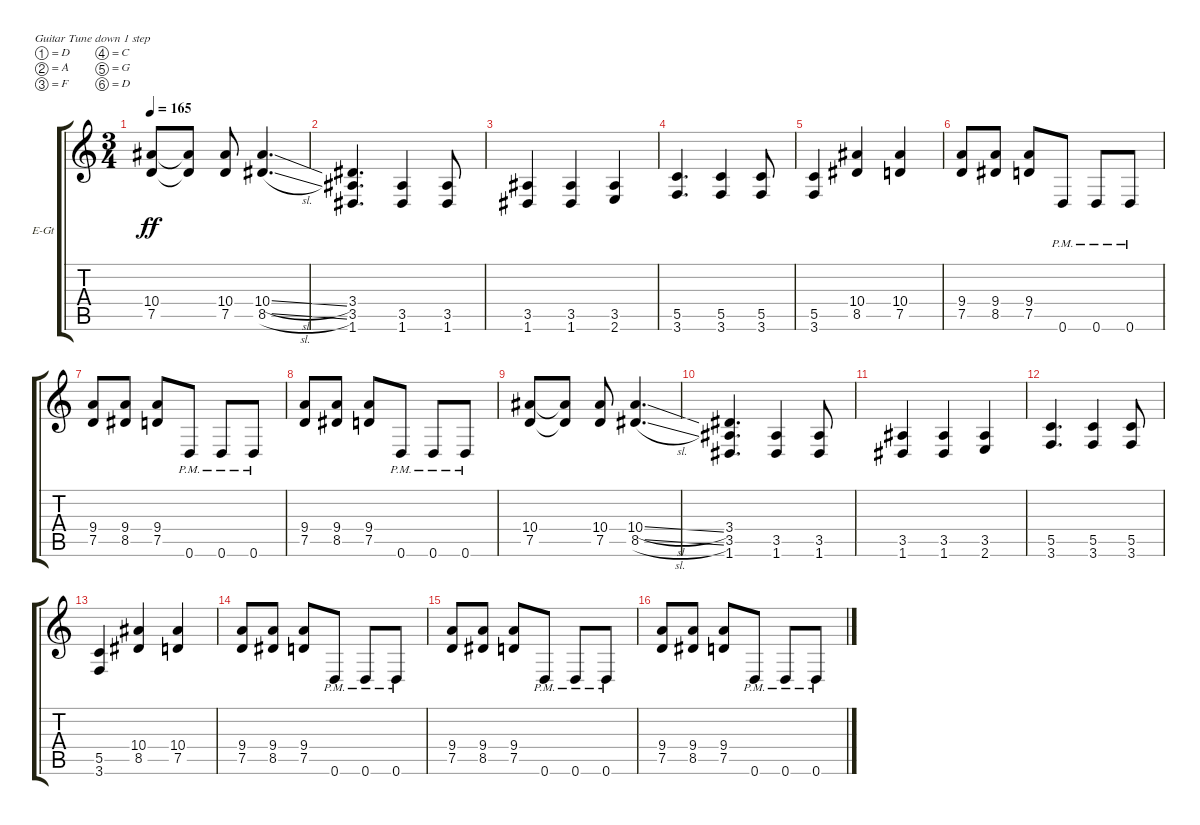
\bracketExtendMode groupsimilarinstruments
\firstSystemTrackNameOrientation horizontal
\otherSystemsTrackNameOrientation horizontal
\track ("Kaleb - Rhythm" "E-Gt") {instrument distortionguitar}
\staff {score tabs}
\tuning (D4 A3 F3 C3 G2 D2)
\ts (3 4)
\tempo 165
\clef g2
\ks c
(10.4 7.5).8{dy ff} (10.4{t} 7.5{t}).8 (10.4 7.5).8 (10.4{sl} 8.5{sl}).4{d} |
(1.6 3.5 3.4).4{d} (1.6 3.5).4 (1.6 3.5).8 |
(1.6 3.5).4 (1.6 3.5).4 (2.6 3.5).4 |
(3.6 5.5).4{d} (3.6 5.5).4 (3.6 5.5).8 |
(3.6 5.5).4 (8.5 10.4).4 (7.5 10.4).4 |
(7.5 9.4).8 (8.5 9.4).8 (7.5 9.4).8 0.6{pm}.8 0.6{pm}.8 0.6{pm}.8 |
(7.5 9.4).8 (8.5 9.4).8 (7.5 9.4).8 0.6{pm}.8 0.6{pm}.8 0.6{pm}.8 |
(7.5 9.4).8 (8.5 9.4).8 (7.5 9.4).8 0.6{pm}.8 0.6{pm}.8 0.6{pm}.8 |
(10.4 7.5).8 (10.4{t} 7.5{t}).8 (10.4 7.5).8 (10.4{sl} 8.5{sl}).4{d} |
(1.6 3.5 3.4).4{d} (1.6 3.5).4 (1.6 3.5).8 |
(1.6 3.5).4 (1.6 3.5).4 (2.6 3.5).4 |
(3.6 5.5).4{d} (3.6 5.5).4 (3.6 5.5).8 |
(3.6 5.5).4 (8.5 10.4).4 (7.5 10.4).4 |
(7.5 9.4).8 (8.5 9.4).8 (7.5 9.4).8 0.6{pm}.8 0.6{pm}.8 0.6{pm}.8 |
(7.5 9.4).8 (8.5 9.4).8 (7.5 9.4).8 0.6{pm}.8 0.6{pm}.8 0.6{pm}.8 |
(7.5 9.4).8 (8.5 9.4).8 (7.5 9.4).8 0.6{pm}.8 0.6{pm}.8 0.6{pm}.8
